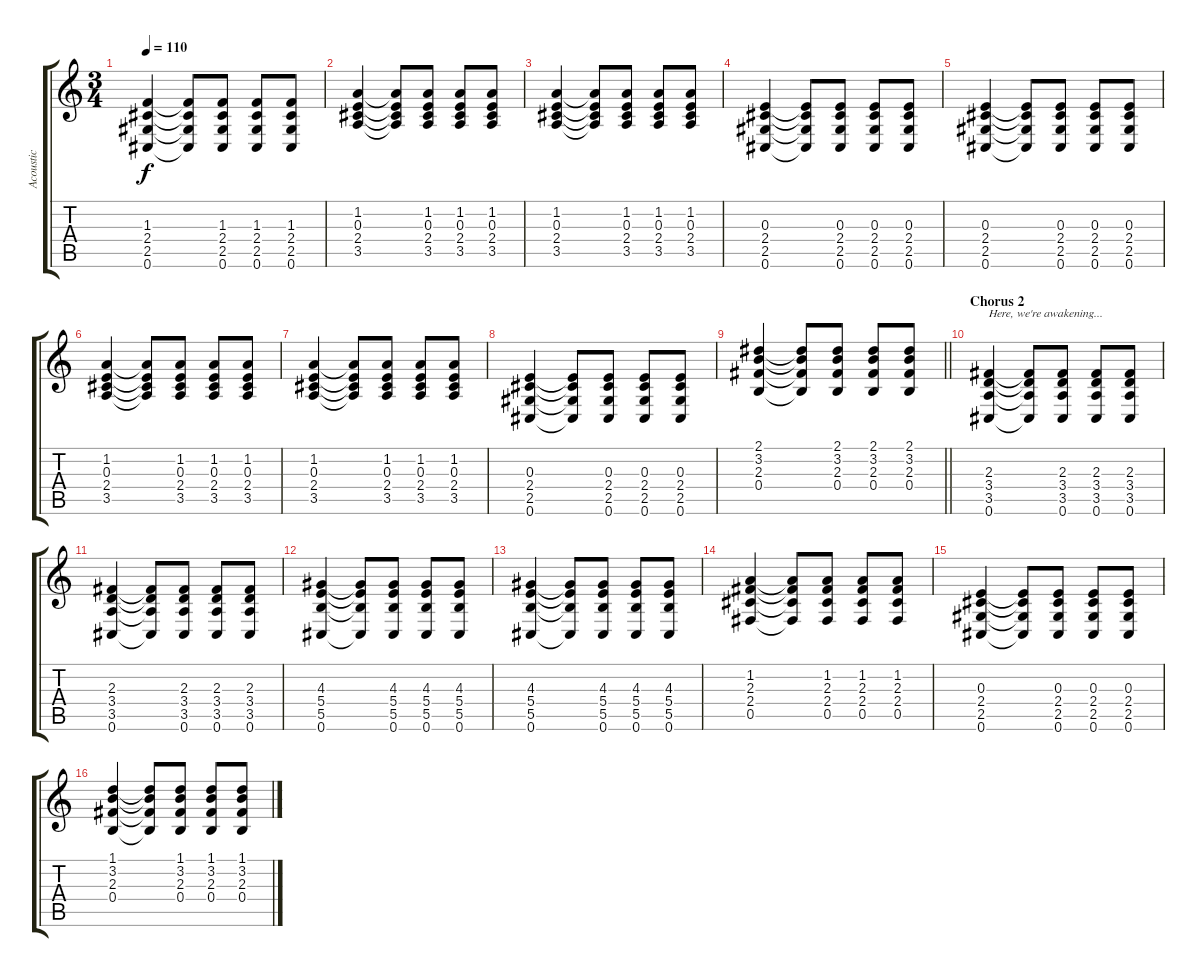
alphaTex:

\track ("Acoustic" "Acoustic") {instrument acousticguitarsteel}
\staff {score tabs}
\tuning (Db4 Ab3 E3 B2 Gb2 Db2) {hide}
\ts (3 4)
\tempo 110
\clef g2
\ks c
(1.3 2.4 2.5 0.6).4{dy f} (1.3{t} 2.4{t} 2.5{t} 0.6{t}).8 (1.3 2.4 2.5 0.6).8 (1.3 2.4 2.5 0.6).8 (1.3 2.4 2.5 0.6).8 |
(1.2 0.3 2.4 3.5).4 (1.2{t} 0.3{t} 2.4{t} 3.5{t}).8 (1.2 0.3 2.4 3.5).8 (1.2 0.3 2.4 3.5).8 (1.2 0.3 2.4 3.5).8 |
(1.2 0.3 2.4 3.5).4 (1.2{t} 0.3{t} 2.4{t} 3.5{t}).8 (1.2 0.3 2.4 3.5).8 (1.2 0.3 2.4 3.5).8 (1.2 0.3 2.4 3.5).8 |
(0.3 2.4 2.5 0.6).4 (0.3{t} 2.4{t} 2.5{t} 0.6{t}).8 (0.3 2.4 2.5 0.6).8 (0.3 2.4 2.5 0.6).8 (0.3 2.4 2.5 0.6).8 |
(0.3 2.4 2.5 0.6).4 (0.3{t} 2.4{t} 2.5{t} 0.6{t}).8 (0.3 2.4 2.5 0.6).8 (0.3 2.4 2.5 0.6).8 (0.3 2.4 2.5 0.6).8 |
(1.2 0.3 2.4 3.5).4 (1.2{t} 0.3{t} 2.4{t} 3.5{t}).8 (1.2 0.3 2.4 3.5).8 (1.2 0.3 2.4 3.5).8 (1.2 0.3 2.4 3.5).8 |
(1.2 0.3 2.4 3.5).4 (1.2{t} 0.3{t} 2.4{t} 3.5{t}).8 (1.2 0.3 2.4 3.5).8 (1.2 0.3 2.4 3.5).8 (1.2 0.3 2.4 3.5).8 |
(0.3 2.4 2.5 0.6).4 (0.3{t} 2.4{t} 2.5{t} 0.6{t}).8 (0.3 2.4 2.5 0.6).8 (0.3 2.4 2.5 0.6).8 (0.3 2.4 2.5 0.6).8 |
\barLineRight lightlight
(2.1 3.2 2.3 0.4).4 (2.1{t} 3.2{t} 2.3{t} 0.4{t}).8 (2.1 3.2 2.3 0.4).8 (2.1 3.2 2.3 0.4).8 (2.1 3.2 2.3 0.4).8 |
\section ("" "Chorus 2")
(2.3 3.4 3.5 0.6).4{txt "Here, we're awakening..."} (2.3{t} 3.4{t} 3.5{t} 0.6{t}).8 (2.3 3.4 3.5 0.6).8 (2.3 3.4 3.5 0.6).8 (2.3 3.4 3.5 0.6).8 |
(2.3 3.4 3.5 0.6).4 (2.3{t} 3.4{t} 3.5{t} 0.6{t}).8 (2.3 3.4 3.5 0.6).8 (2.3 3.4 3.5 0.6).8 (2.3 3.4 3.5 0.6).8 |
(4.3 5.4 5.5 0.6).4 (4.3{t} 5.4{t} 5.5{t} 0.6{t}).8 (4.3 5.4 5.5 0.6).8 (4.3 5.4 5.5 0.6).8 (4.3 5.4 5.5 0.6).8 |
(4.3 5.4 5.5 0.6).4 (4.3{t} 5.4{t} 5.5{t} 0.6{t}).8 (4.3 5.4 5.5 0.6).8 (4.3 5.4 5.5 0.6).8 (4.3 5.4 5.5 0.6).8 |
(1.2 2.3 2.4 0.5).4 (1.2{t} 2.3{t} 2.4{t} 0.5{t}).8 (1.2 2.3 2.4 0.5).8 (1.2 2.3 2.4 0.5).8 (1.2 2.3 2.4 0.5).8 |
(0.3 2.4 2.5 0.6).4 (0.3{t} 2.4{t} 2.5{t} 0.6{t}).8 (0.3 2.4 2.5 0.6).8 (0.3 2.4 2.5 0.6).8 (0.3 2.4 2.5 0.6).8 |
(1.1 3.2 2.3 0.4).4 (1.1{t} 3.2{t} 2.3{t} 0.4{t}).8 (1.1 3.2 2.3 0.4).8 (1.1 3.2 2.3 0.4).8 (1.1 3.2 2.3 0.4).8
